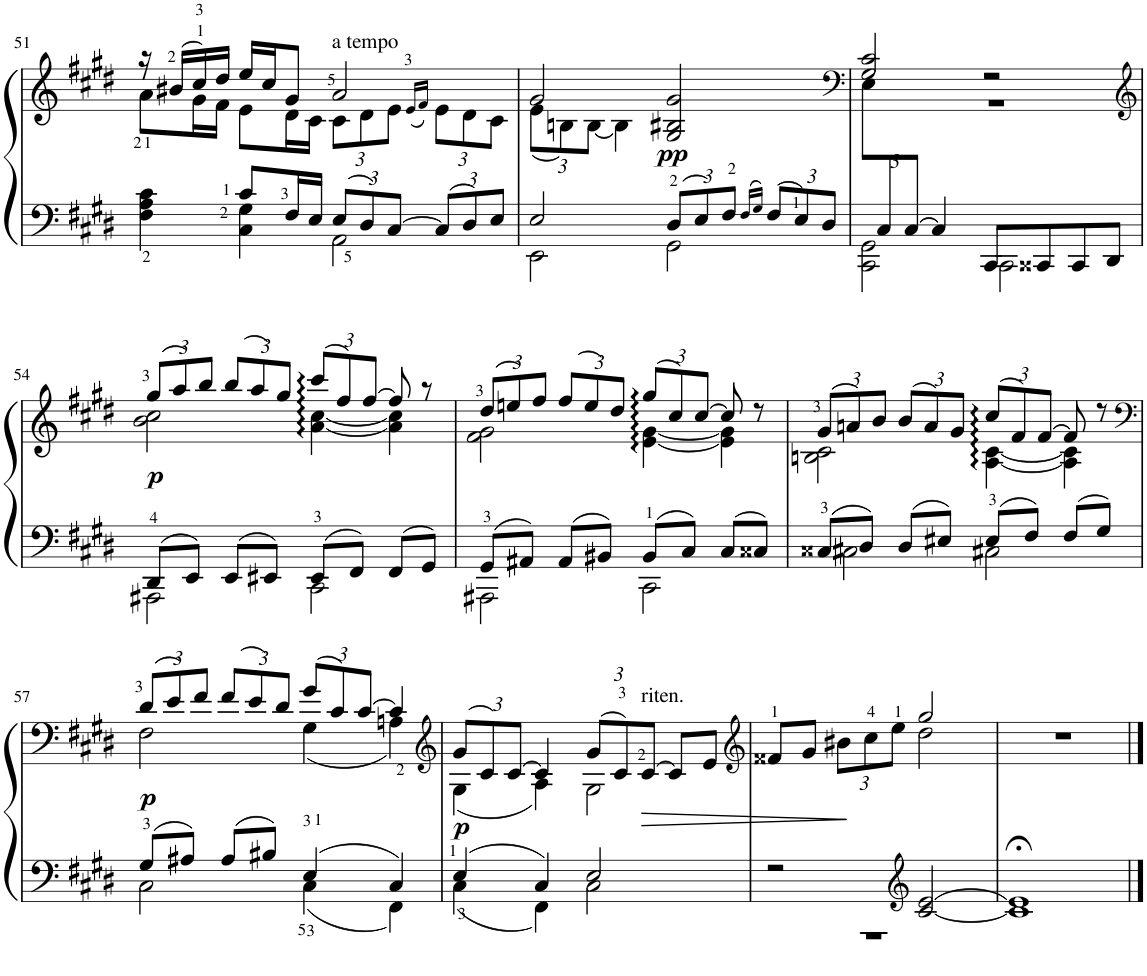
**kern	**kern	**dynam
*part1	*part1	*part1
*staff2	*staff1	*staff1/2
*I"Piano	*	*
*I'Pno.	*	*
!!LO:PB:g=z
*clefF4	*clefG2	*
*k[f#c#g#d#]	*k[f#c#g#d#]	*
*M4/4	*M4/4	*
*met(c)	*met(c)	*
=51	=51	=51
*^	*^	*
4F#\ 4A\ 4c#\	4ryy	16r	8a>>\L	.
.	.	(16b#X/LL	.	.
.	.	16cc#/)	16g#\L	.
.	.	16dd#/JJ	16f#\JJ	.
8c#/L	4C#\ 4G#\	16ee/LL	8e\L	.
.	.	16cc#/J	.	.
16F#/L	.	8g#/J	16d#\L	.
16E/JJ	.	.	16c#\JJ	.
*Xbrackettup	*	*	*Xbrackettup	*
!	!	!LO:TX:a:t=a tempo	!	!
12E/L	2AA\	2a/	12c#\L	.
12D#/	.	.	12d#\	.
[12C#/J	.	.	12e\J	.
.	.	.	(16qe/LL	.
.	.	.	16qf#/JJ)	.
12C#/L]	.	.	12e\L	.
12D#/	.	.	12d#\	.
12E/J	.	.	12c#\J	.
=52	=52	=52	=52	=52
2E/	2EE\	2g#/	(12e\L	.
.	.	.	12Bn\)	.
.	.	.	[12B\J	.
.	.	.	4B\]	.
!	!	!	!	!LO:DY:b
12D#/L	2GG#\	2G#/ 2B#X/ 2g#/	2ryy	pp
12E/	.	.	.	.
12F#/J	.	.	.	.
16qF#/LL	.	.	.	.
16qG#/JJ	.	.	.	.
12F#/L	.	.	.	.
12E/	.	.	.	.
12D#/J	.	.	.	.
*	*	*v	*v	*
=53	=53	=53	=53
*	*	*clefF4	*
*	*	*^	*
*	*	*	*^	*
12ryy	2CC#\ 2GG#\	2G#/ 2c#/	1r	12E\L	.
12C#/	.	.	.	12%11ryy	.
[12C#/J	.	.	.	.	.
4C#/]	.	.	.	.	.
8CC#/L	2CC#\	2r	.	.	.
8CC##X/	.	.	.	.	.
8CC##/	.	.	.	.	.
8DD#/J	.	.	.	.	.
*	*	*v	*v	*v	*
!!LO:LB:g=z
=54	=54	=54	=54
*	*	*clefG2	*
*	*	*^	*
!	!	!	!	!LO:DY:b
8DD#/L	2AAA#X\	(12gg#/L	2b\ 2cc#\	p
.	.	12aa/)	.	.
8EE/J	.	.	.	.
.	.	12bb/J	.	.
8EE/L	.	(12bb/L	.	.
.	.	12aa/)	.	.
8EE#X/J	.	.	.	.
.	.	12gg#/J	.	.
8EE#/L	2CC#\	(12ccc#::/L	[4a\ [4cc#\	.
.	.	12ff#/)	.	.
8FF#/J	.	.	.	.
.	.	[12ff#/J	.	.
8FF#/L	.	8ff#/]	4a\] 4cc#\]	.
8GG#/J	.	8r	.	.
=55	=55	=55	=55	=55
8GG#/L	2AAA#X\	(12dd#/L	2f#\ 2g#\	.
.	.	12een/)	.	.
8AA#X/J	.	.	.	.
.	.	12ff#/J	.	.
8AA#/L	.	(12ff#/L	.	.
.	.	12ee/)	.	.
8BB#X/J	.	.	.	.
.	.	12dd#/J	.	.
8BB#/L	2CC#\	(12gg#::/L	[4e\ [4g#\	.
.	.	12cc#/)	.	.
8C#/J	.	.	.	.
.	.	[12cc#/J	.	.
8C#/L	.	8cc#/]	4e\] 4g#\]	.
8C##X/J	.	8r	.	.
=56	=56	=56	=56	=56
8C##X/L	2C#X\	(12g#/L	2Bn\ 2c#\	.
.	.	12an/)	.	.
8D#/J	.	.	.	.
.	.	12b/J	.	.
8D#/L	.	(12b/L	.	.
.	.	12a/)	.	.
8E#X/J	.	.	.	.
.	.	12g#/J	.	.
8E#/L	2C#X\	(12cc#::/L	[4A\ [4c#\	.
.	.	12f#/)	.	.
8F#/J	.	.	.	.
.	.	[12f#/J	.	.
8F#/L	.	8f#/]	4A\] 4c#\]	.
8G#/J	.	8r	.	.
!!LO:LB:g=z	!!
=57	=57	=57	=57	=57
*	*	*clefF4	*	*
!	!	!	!	!LO:DY:b
8G#/L	2C#\	(12d#/L	2F#\	p
.	.	12e/)	.	.
8A#X/J	.	.	.	.
.	.	12f#/J	.	.
8A#/L	.	(12f#/L	.	.
.	.	12e/)	.	.
8B#X/J	.	.	.	.
.	.	12d#/J	.	.
4E/	4C#\	(12g#/L	(4G#\	.
.	.	12c#/)	.	.
.	.	[12c#/J	.	.
4C#/	4FF#\	4c#/]	4An\)	.
=58	=58	=58	=58	=58
*	*	*clefG2	*	*
!	!	!	!	!LO:DY:b
4E/	4C#\	(12g#/L	(4G#\	p
.	.	12c#/)	.	.
.	.	[12c#/J	.	.
4C#/	4FF#\	4c#/]	4A\)	.
2E/	2C#\	(12g#/L	2G#\	.
.	.	12c#/)	.	.
!	!	!LO:TX:a:t=riten.	!	!
!	!	!	!	!LO:HP:b
.	.	[12c#/J	.	>
.	.	8c#/L]	.	.
.	.	8e/J	.	.
*v	*v	*	*	*
*	*v	*v	*
.	.	]
=59	=59	=59
*	*clefG2	*
*^	*^	*
2r	1r	8f##X/L	2ryy	.
.	.	8g#/J	.	.
.	.	12b#X\L	.	.
.	.	12cc#>\	.	.
.	.	12ee>\J	.	.
*clefG2	*	*	*	*
[<2c#/ [2e/	.	2gg#/	2dd#\	.
*v	*v	*	*	*
*	*v	*v	*
=60	=60	=60
1c#];< 1e];<	1r	.
==	==	==
*-	*-	*-
